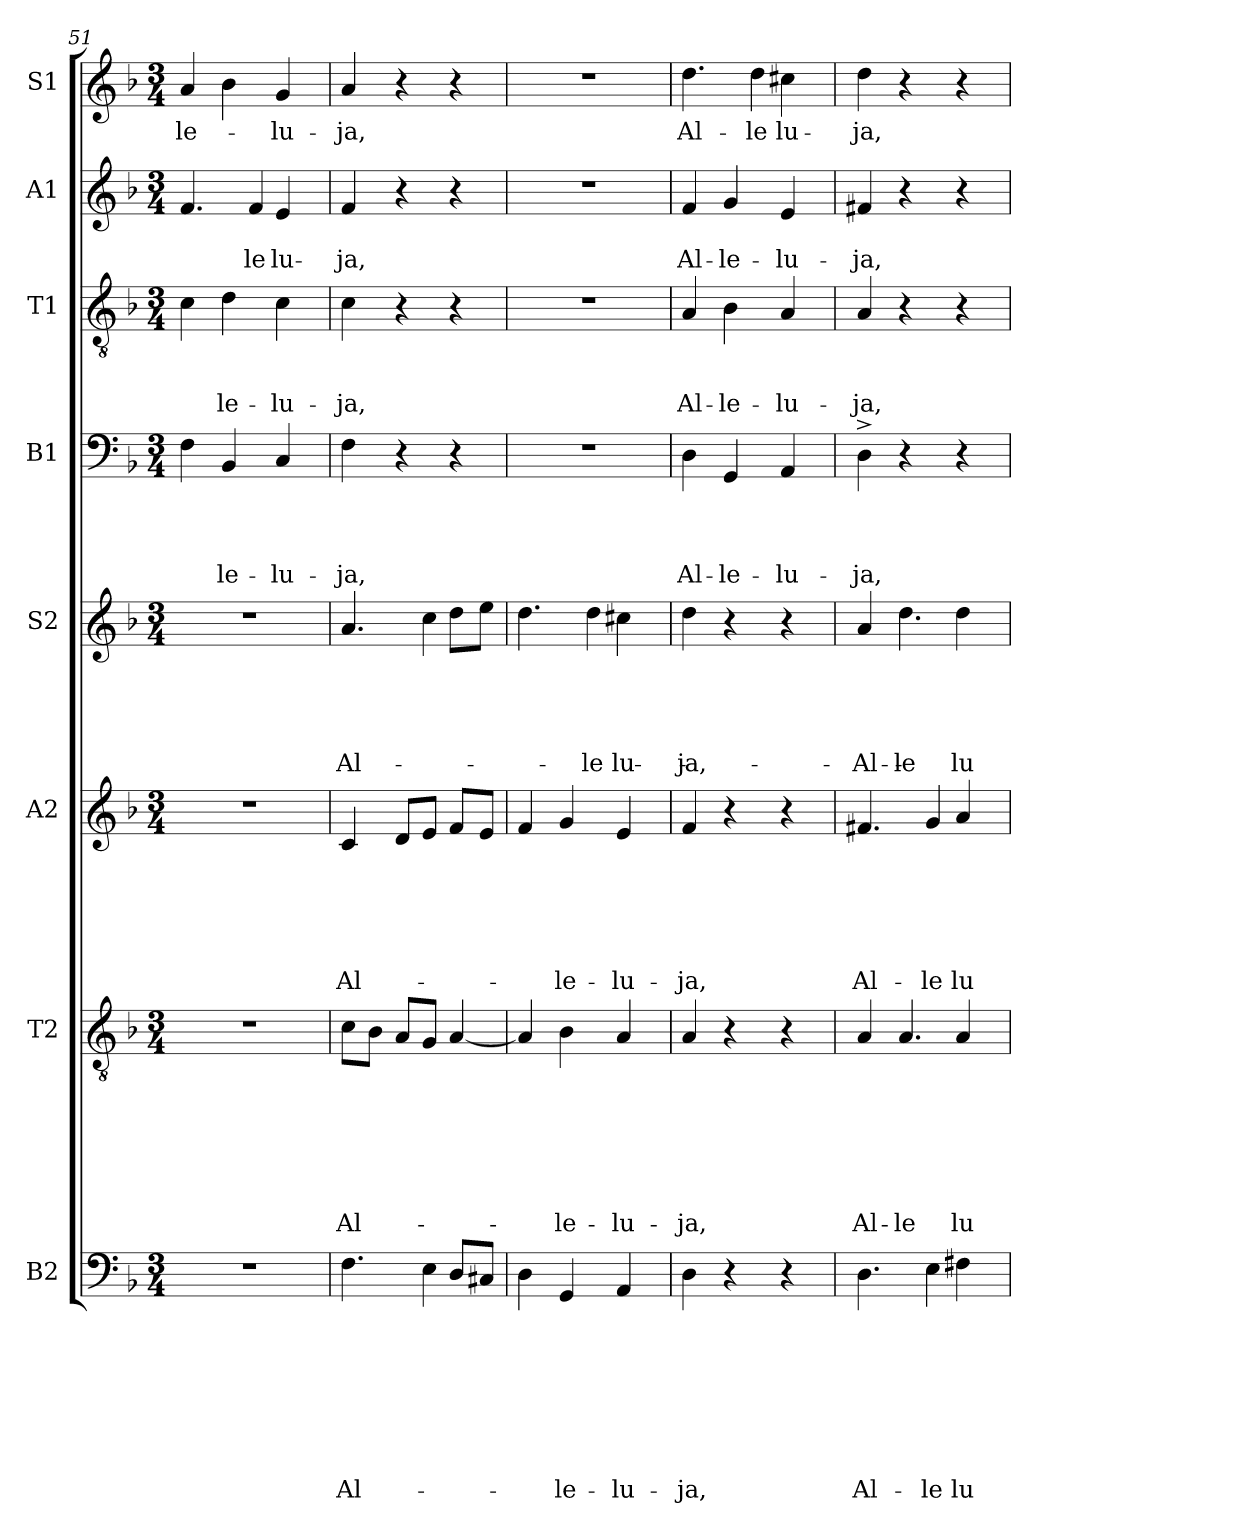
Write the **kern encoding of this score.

**kern	**text	**text	**text	**text	**text	**text	**text	**text	**kern	**text	**text	**text	**text	**text	**text	**text	**kern	**text	**text	**text	**text	**text	**text	**kern	**text	**text	**text	**text	**text	**kern	**text	**text	**text	**text	**kern	**text	**text	**text	**kern	**text	**text	**kern	**text
*part8	*part8	*part8	*part8	*part8	*part8	*part8	*part8	*part8	*part7	*part7	*part7	*part7	*part7	*part7	*part7	*part7	*part6	*part6	*part6	*part6	*part6	*part6	*part6	*part5	*part5	*part5	*part5	*part5	*part5	*part4	*part4	*part4	*part4	*part4	*part3	*part3	*part3	*part3	*part2	*part2	*part2	*part1	*part1
*staff8	*staff8	*staff8	*staff8	*staff8	*staff8	*staff8	*staff8	*staff8	*staff7	*staff7	*staff7	*staff7	*staff7	*staff7	*staff7	*staff7	*staff6	*staff6	*staff6	*staff6	*staff6	*staff6	*staff6	*staff5	*staff5	*staff5	*staff5	*staff5	*staff5	*staff4	*staff4	*staff4	*staff4	*staff4	*staff3	*staff3	*staff3	*staff3	*staff2	*staff2	*staff2	*staff1	*staff1
*I"B2	*	*	*	*	*	*	*	*	*I"T2	*	*	*	*	*	*	*	*I"A2	*	*	*	*	*	*	*I"S2	*	*	*	*	*	*I"B1	*	*	*	*	*I"T1	*	*	*	*I"A1	*	*	*I"S1	*
*clefF4	*	*	*	*	*	*	*	*	*clefGv2	*	*	*	*	*	*	*	*clefG2	*	*	*	*	*	*	*clefG2	*	*	*	*	*	*clefF4	*	*	*	*	*clefGv2	*	*	*	*clefG2	*	*	*clefG2	*
*k[b-]	*	*	*	*	*	*	*	*	*k[b-]	*	*	*	*	*	*	*	*k[b-]	*	*	*	*	*	*	*k[b-]	*	*	*	*	*	*k[b-]	*	*	*	*	*k[b-]	*	*	*	*k[b-]	*	*	*k[b-]	*
*F:	*	*	*	*	*	*	*	*	*F:	*	*	*	*	*	*	*	*F:	*	*	*	*	*	*	*F:	*	*	*	*	*	*F:	*	*	*	*	*F:	*	*	*	*F:	*	*	*F:	*
*M3/4	*	*	*	*	*	*	*	*	*M3/4	*	*	*	*	*	*	*	*M3/4	*	*	*	*	*	*	*M3/4	*	*	*	*	*	*M3/4	*	*	*	*	*M3/4	*	*	*	*M3/4	*	*	*M3/4	*
=51	=51	=51	=51	=51	=51	=51	=51	=51	=51	=51	=51	=51	=51	=51	=51	=51	=51	=51	=51	=51	=51	=51	=51	=51	=51	=51	=51	=51	=51	=51	=51	=51	=51	=51	=51	=51	=51	=51	=51	=51	=51	=51	=51
!LO:N:vis=1	!	!	!	!	!	!	!	!	!LO:N:vis=1	!	!	!	!	!	!	!	!LO:N:vis=1	!	!	!	!	!	!	!LO:N:vis=1	!	!	!	!	!	!	!	!	!	!	!	!	!	!	!	!	!	!	!LO:LY:b
*	*	*	*	*	*	*	*	*	*	*	*	*	*	*	*	*	*	*	*	*	*	*	*	*	*	*	*	*	*	*	*	*	*	*	*	*	*	*	*^	*	*	*	*
2.r	.	.	.	.	.	.	.	.	2.r	.	.	.	.	.	.	.	2.r	.	.	.	.	.	.	2.r	.	.	.	.	.	4F\	.	.	.	.	4c\	.	.	.	4.f/	2ryy	.	.	4a/	-le-
!	!	!	!	!	!	!	!	!	!	!	!	!	!	!	!	!	!	!	!	!	!	!	!	!	!	!	!	!	!	!	!	!	!	!LO:LY:b	!	!	!	!LO:LY:b	!	!	!	!	!	!
.	.	.	.	.	.	.	.	.	.	.	.	.	.	.	.	.	.	.	.	.	.	.	.	.	.	.	.	.	.	4BB-/	.	.	.	-le-	4d\	.	.	-le-	.	.	.	.	4b-\	.
!	!	!	!	!	!	!	!	!	!	!	!	!	!	!	!	!	!	!	!	!	!	!	!	!	!	!	!	!	!	!	!	!	!	!	!	!	!	!	!	!	!	!LO:LY:b	!	!
.	.	.	.	.	.	.	.	.	.	.	.	.	.	.	.	.	.	.	.	.	.	.	.	.	.	.	.	.	.	.	.	.	.	.	.	.	.	.	4f/	.	.	-le-	.	.
!	!	!	!	!	!	!	!	!	!	!	!	!	!	!	!	!	!	!	!	!	!	!	!	!	!	!	!	!	!	!	!	!	!	!LO:LY:b	!	!	!	!LO:LY:b	!	!	!	!LO:LY:b	!	!LO:LY:b
.	.	.	.	.	.	.	.	.	.	.	.	.	.	.	.	.	.	.	.	.	.	.	.	.	.	.	.	.	.	4C/	.	.	.	-lu-	4c\	.	.	-lu-	.	4e/	.	-lu-	4g/	-lu-
.	.	.	.	.	.	.	.	.	.	.	.	.	.	.	.	.	.	.	.	.	.	.	.	.	.	.	.	.	.	.	.	.	.	.	.	.	.	.	8ryy	.	.	.	.	.
*	*	*	*	*	*	*	*	*	*	*	*	*	*	*	*	*	*	*	*	*	*	*	*	*	*	*	*	*	*	*	*	*	*	*	*	*	*	*	*v	*v	*	*	*	*
=52!	=52!	=52!	=52!	=52!	=52!	=52!	=52!	=52!	=52!	=52!	=52!	=52!	=52!	=52!	=52!	=52!	=52!	=52!	=52!	=52!	=52!	=52!	=52!	=52!	=52!	=52!	=52!	=52!	=52!	=52!	=52!	=52!	=52!	=52!	=52!	=52!	=52!	=52!	=52!	=52!	=52!	=52!	=52!
!	!	!	!	!	!	!	!	!LO:LY:b	!	!	!	!	!	!	!	!LO:LY:b	!	!	!	!	!	!	!LO:LY:b	!	!	!	!	!	!LO:LY:b	!	!	!	!	!LO:LY:b	!	!	!	!LO:LY:b	!	!	!LO:LY:b	!	!LO:LY:b
*^	*	*	*	*	*	*	*	*	*	*	*	*	*	*	*	*	*	*	*	*	*	*	*	*^	*	*	*	*	*	*	*	*	*	*	*	*	*	*	*	*	*	*	*
4.F\	2ryy	.	.	.	.	.	.	.	Al-	8c\L	.	.	.	.	.	.	Al-	4c/	.	.	.	.	.	Al-	4.a/	2ryy	.	.	.	.	Al-	4F\	.	.	.	-ja,	4c\	.	.	-ja,	4f/	.	-ja,	4a/	-ja,
.	.	.	.	.	.	.	.	.	.	8B-\J	.	.	.	.	.	.	.	.	.	.	.	.	.	.	.	.	.	.	.	.	.	.	.	.	.	.	.	.	.	.	.	.	.	.	.
.	.	.	.	.	.	.	.	.	.	8A/L	.	.	.	.	.	.	.	8d/L	.	.	.	.	.	.	.	.	.	.	.	.	.	4r	.	.	.	.	4r	.	.	.	4r	.	.	4r	.
4E\	.	.	.	.	.	.	.	.	.	8G/J	.	.	.	.	.	.	.	8e/J	.	.	.	.	.	.	4cc\	.	.	.	.	.	.	.	.	.	.	.	.	.	.	.	.	.	.	.	.
.	8D/L	.	.	.	.	.	.	.	.	[>4A/	.	.	.	.	.	.	.	8f/L	.	.	.	.	.	.	.	8dd\L	.	.	.	.	.	4r	.	.	.	.	4r	.	.	.	4r	.	.	4r	.
8ryy	8C#X/J	.	.	.	.	.	.	.	.	.	.	.	.	.	.	.	.	8e/J	.	.	.	.	.	.	8ryy	8ee\J	.	.	.	.	.	.	.	.	.	.	.	.	.	.	.	.	.	.	.
!!LO:PB:g=z
=53!	=53!	=53!	=53!	=53!	=53!	=53!	=53!	=53!	=53!	=53!	=53!	=53!	=53!	=53!	=53!	=53!	=53!	=53!	=53!	=53!	=53!	=53!	=53!	=53!	=53!	=53!	=53!	=53!	=53!	=53!	=53!	=53!	=53!	=53!	=53!	=53!	=53!	=53!	=53!	=53!	=53!	=53!	=53!	=53!	=53!
!	!	!	!	!	!	!	!	!	!	!	!	!	!	!	!	!	!	!	!	!	!	!	!	!	!	!	!	!	!	!	!	!LO:N:vis=1	!	!	!	!	!LO:N:vis=1	!	!	!	!LO:N:vis=1	!	!	!LO:N:vis=1	!
*v	*v	*	*	*	*	*	*	*	*	*	*	*	*	*	*	*	*	*	*	*	*	*	*	*	*	*	*	*	*	*	*	*	*	*	*	*	*	*	*	*	*	*	*	*	*
4D\	.	.	.	.	.	.	.	.	4A/]	.	.	.	.	.	.	.	4f/	.	.	.	.	.	.	4.dd\	2ryy	.	.	.	.	.	2.r	.	.	.	.	2.r	.	.	.	2.r	.	.	2.r	.
!	!	!	!	!	!	!	!	!LO:LY:b	!	!	!	!	!	!	!	!LO:LY:b	!	!	!	!	!	!	!LO:LY:b	!	!	!	!	!	!	!	!	!	!	!	!	!	!	!	!	!	!	!	!	!
4GG/	.	.	.	.	.	.	.	-le-	4B-\	.	.	.	.	.	.	-le-	4g/	.	.	.	.	.	-le-	.	.	.	.	.	.	.	.	.	.	.	.	.	.	.	.	.	.	.	.	.
!	!	!	!	!	!	!	!	!	!	!	!	!	!	!	!	!	!	!	!	!	!	!	!	!	!	!	!	!	!	!LO:LY:b	!	!	!	!	!	!	!	!	!	!	!	!	!	!
.	.	.	.	.	.	.	.	.	.	.	.	.	.	.	.	.	.	.	.	.	.	.	.	4dd\	.	.	.	.	.	-le-	.	.	.	.	.	.	.	.	.	.	.	.	.	.
!	!	!	!	!	!	!	!	!LO:LY:b	!	!	!	!	!	!	!	!LO:LY:b	!	!	!	!	!	!	!LO:LY:b	!	!	!	!	!	!	!LO:LY:b	!	!	!	!	!	!	!	!	!	!	!	!	!	!
4AA/	.	.	.	.	.	.	.	-lu-	4A/	.	.	.	.	.	.	-lu-	4e/	.	.	.	.	.	-lu-	.	4cc#X\	.	.	.	.	-lu-	.	.	.	.	.	.	.	.	.	.	.	.	.	.
.	.	.	.	.	.	.	.	.	.	.	.	.	.	.	.	.	.	.	.	.	.	.	.	8ryy	.	.	.	.	.	.	.	.	.	.	.	.	.	.	.	.	.	.	.	.
*	*	*	*	*	*	*	*	*	*	*	*	*	*	*	*	*	*	*	*	*	*	*	*	*v	*v	*	*	*	*	*	*	*	*	*	*	*	*	*	*	*	*	*	*	*
=54!	=54!	=54!	=54!	=54!	=54!	=54!	=54!	=54!	=54!	=54!	=54!	=54!	=54!	=54!	=54!	=54!	=54!	=54!	=54!	=54!	=54!	=54!	=54!	=54!	=54!	=54!	=54!	=54!	=54!	=54!	=54!	=54!	=54!	=54!	=54!	=54!	=54!	=54!	=54!	=54!	=54!	=54!	=54!
!	!	!	!	!	!	!	!	!LO:LY:b	!	!	!	!	!	!	!	!LO:LY:b	!	!	!	!	!	!	!LO:LY:b	!	!	!	!	!	!LO:LY:b	!	!	!	!	!LO:LY:b	!	!	!	!LO:LY:b	!	!	!LO:LY:b	!	!LO:LY:b
*	*	*	*	*	*	*	*	*	*	*	*	*	*	*	*	*	*	*	*	*	*	*	*	*	*	*	*	*	*	*	*	*	*	*	*	*	*	*	*	*	*	*^	*
4D\	.	.	.	.	.	.	.	-ja,	4A/	.	.	.	.	.	.	-ja,	4f/	.	.	.	.	.	-ja,	4dd\	.	.	.	.	-ja,	4D\	.	.	.	Al-	4A/	.	.	Al-	4f/	.	Al-	4.dd\	2ryy	Al-
!	!	!	!	!	!	!	!	!	!	!	!	!	!	!	!	!	!	!	!	!	!	!	!	!	!	!	!	!	!	!	!	!	!	!LO:LY:b	!	!	!	!LO:LY:b	!	!	!LO:LY:b	!	!	!
4r	.	.	.	.	.	.	.	.	4r	.	.	.	.	.	.	.	4r	.	.	.	.	.	.	4r	.	.	.	.	.	4GG/	.	.	.	-le-	4B-\	.	.	-le-	4g/	.	-le-	.	.	.
!	!	!	!	!	!	!	!	!	!	!	!	!	!	!	!	!	!	!	!	!	!	!	!	!	!	!	!	!	!	!	!	!	!	!	!	!	!	!	!	!	!	!	!	!LO:LY:b
.	.	.	.	.	.	.	.	.	.	.	.	.	.	.	.	.	.	.	.	.	.	.	.	.	.	.	.	.	.	.	.	.	.	.	.	.	.	.	.	.	.	4dd\	.	-le-
!	!	!	!	!	!	!	!	!	!	!	!	!	!	!	!	!	!	!	!	!	!	!	!	!	!	!	!	!	!	!	!	!	!	!LO:LY:b	!	!	!	!LO:LY:b	!	!	!LO:LY:b	!	!	!LO:LY:b
4r	.	.	.	.	.	.	.	.	4r	.	.	.	.	.	.	.	4r	.	.	.	.	.	.	4r	.	.	.	.	.	4AA/	.	.	.	-lu-	4A/	.	.	-lu-	4e/	.	-lu-	.	4cc#X\	-lu-
.	.	.	.	.	.	.	.	.	.	.	.	.	.	.	.	.	.	.	.	.	.	.	.	.	.	.	.	.	.	.	.	.	.	.	.	.	.	.	.	.	.	8ryy	.	.
*	*	*	*	*	*	*	*	*	*	*	*	*	*	*	*	*	*	*	*	*	*	*	*	*	*	*	*	*	*	*	*	*	*	*	*	*	*	*	*	*	*	*v	*v	*
=55!	=55!	=55!	=55!	=55!	=55!	=55!	=55!	=55!	=55!	=55!	=55!	=55!	=55!	=55!	=55!	=55!	=55!	=55!	=55!	=55!	=55!	=55!	=55!	=55!	=55!	=55!	=55!	=55!	=55!	=55!	=55!	=55!	=55!	=55!	=55!	=55!	=55!	=55!	=55!	=55!	=55!	=55!	=55!
!	!	!	!	!	!	!	!	!LO:LY:b	!	!	!	!	!	!	!	!LO:LY:b	!	!	!	!	!	!	!LO:LY:b	!	!	!	!	!	!LO:LY:b	!	!	!	!	!LO:LY:b	!	!	!	!LO:LY:b	!	!	!LO:LY:b	!	!LO:LY:b
*^	*	*	*	*	*	*	*	*	*^	*	*	*	*	*	*	*	*^	*	*	*	*	*	*	*^	*	*	*	*	*	*	*	*	*	*	*	*	*	*	*	*	*	*	*
4.D\	2ryy	.	.	.	.	.	.	.	Al-	4A/	2ryy	.	.	.	.	.	.	Al-	4.f#X/	2ryy	.	.	.	.	.	Al-	4a/	2ryy	.	.	.	.	Al-	4D^>\	.	.	.	-ja,	4A/	.	.	-ja,	4f#X/	.	-ja,	4dd\	-ja,
!	!	!	!	!	!	!	!	!	!	!	!	!	!	!	!	!	!	!LO:LY:b	!	!	!	!	!	!	!	!	!	!	!	!	!	!	!LO:LY:b	!	!	!	!	!	!	!	!	!	!	!	!	!	!
.	.	.	.	.	.	.	.	.	.	4.A/	.	.	.	.	.	.	.	-le-	.	.	.	.	.	.	.	.	4.dd\	.	.	.	.	.	-le-	4r	.	.	.	.	4r	.	.	.	4r	.	.	4r	.
!	!	!	!	!	!	!	!	!	!LO:LY:b	!	!	!	!	!	!	!	!	!	!	!	!	!	!	!	!	!LO:LY:b	!	!	!	!	!	!	!	!	!	!	!	!	!	!	!	!	!	!	!	!	!
4E\	.	.	.	.	.	.	.	.	-le-	.	.	.	.	.	.	.	.	.	4g/	.	.	.	.	.	.	-le-	.	.	.	.	.	.	.	.	.	.	.	.	.	.	.	.	.	.	.	.	.
!	!	!	!	!	!	!	!	!	!LO:LY:b	!	!	!	!	!	!	!	!	!LO:LY:b	!	!	!	!	!	!	!	!LO:LY:b	!	!	!	!	!	!	!LO:LY:b	!	!	!	!	!	!	!	!	!	!	!	!	!	!
.	4F#X\	.	.	.	.	.	.	.	-lu-	.	4A/	.	.	.	.	.	.	-lu-	.	4a/	.	.	.	.	.	-lu-	.	4dd\	.	.	.	.	-lu-	4r	.	.	.	.	4r	.	.	.	4r	.	.	4r	.
8ryy	.	.	.	.	.	.	.	.	.	8ryy	.	.	.	.	.	.	.	.	8ryy	.	.	.	.	.	.	.	8ryy	.	.	.	.	.	.	.	.	.	.	.	.	.	.	.	.	.	.	.	.
*v	*v	*	*	*	*	*	*	*	*	*	*	*	*	*	*	*	*	*	*v	*v	*	*	*	*	*	*	*v	*v	*	*	*	*	*	*	*	*	*	*	*	*	*	*	*	*	*	*	*
*	*	*	*	*	*	*	*	*	*v	*v	*	*	*	*	*	*	*	*	*	*	*	*	*	*	*	*	*	*	*	*	*	*	*	*	*	*	*	*	*	*	*	*	*	*
=!	=!	=!	=!	=!	=!	=!	=!	=!	=!	=!	=!	=!	=!	=!	=!	=!	=!	=!	=!	=!	=!	=!	=!	=!	=!	=!	=!	=!	=!	=!	=!	=!	=!	=!	=!	=!	=!	=!	=!	=!	=!	=!	=!
*-	*-	*-	*-	*-	*-	*-	*-	*-	*-	*-	*-	*-	*-	*-	*-	*-	*-	*-	*-	*-	*-	*-	*-	*-	*-	*-	*-	*-	*-	*-	*-	*-	*-	*-	*-	*-	*-	*-	*-	*-	*-	*-	*-
